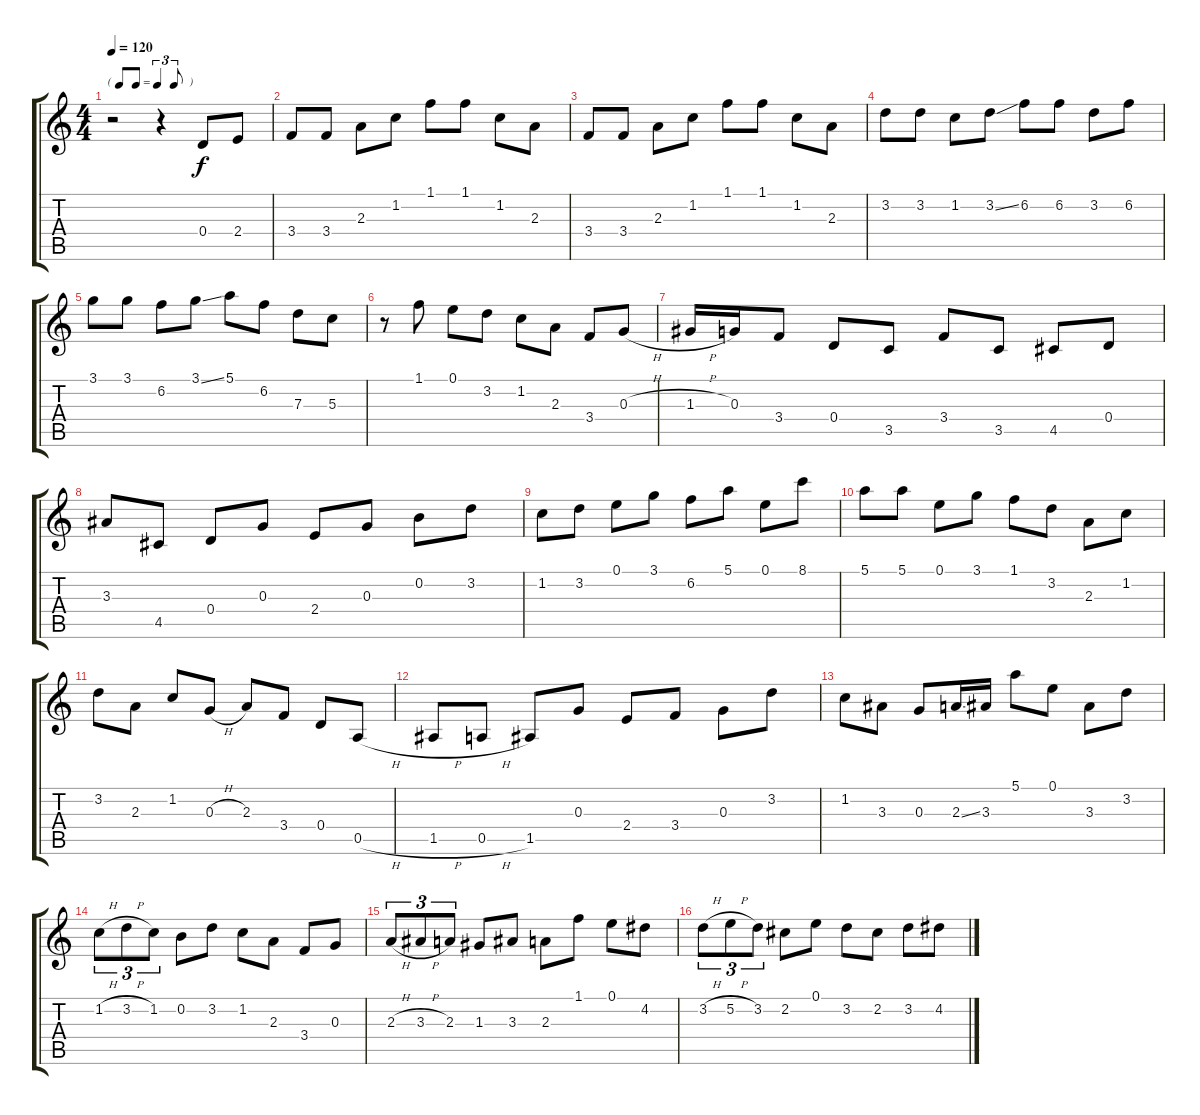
\track "" {instrument acousticguitarnylon}
\staff {score tabs}
\tuning (E4 B3 G3 D3 A2 E2) {hide}
\ts (4 4)
\tf triplet8th
\tempo 120
\clef g2
\ks c
r.2{dy f instrument acousticguitarnylon} r.4 0.4.8 2.4.8 |
3.4.8 3.4.8 2.3.8 1.2.8 1.1.8 1.1.8 1.2.8 2.3.8 |
3.4.8 3.4.8 2.3.8 1.2.8 1.1.8 1.1.8 1.2.8 2.3.8 |
3.2.8 3.2.8 1.2.8 3.2{ss}.8 6.2.8 6.2.8 3.2.8 6.2.8 |
3.1.8 3.1.8 6.2.8 3.1{ss}.8 5.1.8 6.2.8 7.3.8 5.3.8 |
r.8 1.1.8 0.1.8 3.2.8 1.2.8 2.3.8 3.4.8 0.3{h}.8 |
1.3{h}.16 0.3.16 3.4.8 0.4.8 3.5.8 3.4.8 3.5.8 4.5.8 0.4.8 |
3.3.8 4.5.8 0.4.8 0.3.8 2.4.8 0.3.8 0.2.8 3.2.8 |
1.2.8 3.2.8 0.1.8 3.1.8 6.2.8 5.1.8 0.1.8 8.1.8 |
5.1.8 5.1.8 0.1.8 3.1.8 1.1.8 3.2.8 2.3.8 1.2.8 |
3.2.8 2.3.8 1.2.8 0.3{h}.8 2.3.8 3.4.8 0.4.8 0.5{h}.8 |
1.5{h}.8 0.5{h}.8 1.5.8 0.3.8 2.4.8 3.4.8 0.3.8 3.2.8 |
1.2.8 3.3.8 0.3.8 2.3{ss}.16 3.3.16 5.1.8 0.1.8 3.3.8 3.2.8 |
1.2{h}.8{tu (3 2)} 3.2{h}.8{tu (3 2)} 1.2.8{tu (3 2)} 0.2.8 3.2.8 1.2.8 2.3.8 3.4.8 0.3.8 |
2.3{h}.8{tu (3 2)} 3.3{h}.8{tu (3 2)} 2.3.8{tu (3 2)} 1.3.8 3.3.8 2.3.8 1.1.8 0.1.8 4.2.8 |
3.2{h}.8{tu (3 2)} 5.2{h}.8{tu (3 2)} 3.2.8{tu (3 2)} 2.2.8 0.1.8 3.2.8 2.2.8 3.2.8 4.2.8
